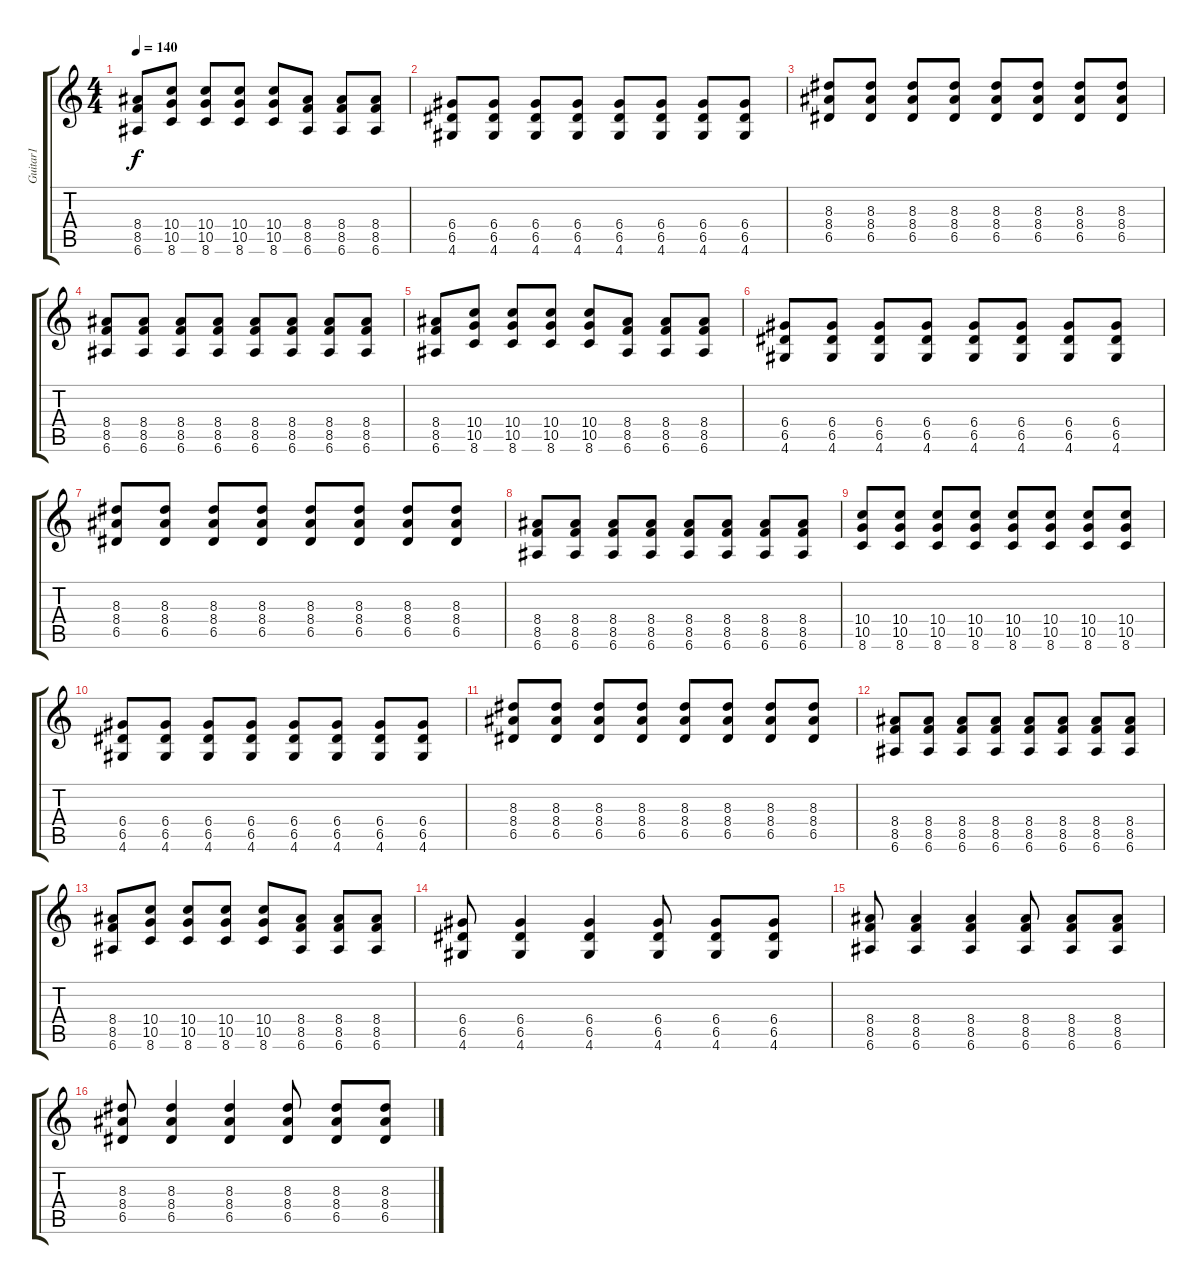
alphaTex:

\track ("Guitar1" "Guitar1") {instrument overdrivenguitar}
\staff {score tabs}
\tuning (E4 B3 G3 D3 A2 E2) {hide}
\ts (4 4)
\tempo 140
\clef g2
\ks c
(8.4 8.5 6.6).8{dy f instrument overdrivenguitar} (10.4 10.5 8.6).8 (10.4 10.5 8.6).8 (10.4 10.5 8.6).8 (10.4 10.5 8.6).8 (8.4 8.5 6.6).8 (8.4 8.5 6.6).8 (8.4 8.5 6.6).8 |
(6.4 6.5 4.6).8{instrument electricguitarmuted} (6.4 6.5 4.6).8 (6.4 6.5 4.6).8 (6.4 6.5 4.6).8 (6.4 6.5 4.6).8 (6.4 6.5 4.6).8 (6.4 6.5 4.6).8 (6.4 6.5 4.6).8 |
(8.3 8.4 6.5).8 (8.3 8.4 6.5).8 (8.3 8.4 6.5).8 (8.3 8.4 6.5).8 (8.3 8.4 6.5).8 (8.3 8.4 6.5).8 (8.3 8.4 6.5).8 (8.3 8.4 6.5).8 |
(8.4 8.5 6.6).8 (8.4 8.5 6.6).8 (8.4 8.5 6.6).8 (8.4 8.5 6.6).8 (8.4 8.5 6.6).8 (8.4 8.5 6.6).8 (8.4 8.5 6.6).8 (8.4 8.5 6.6).8 |
(8.4 8.5 6.6).8{instrument overdrivenguitar} (10.4 10.5 8.6).8 (10.4 10.5 8.6).8 (10.4 10.5 8.6).8 (10.4 10.5 8.6).8 (8.4 8.5 6.6).8 (8.4 8.5 6.6).8 (8.4 8.5 6.6).8 |
(6.4 6.5 4.6).8{instrument electricguitarmuted} (6.4 6.5 4.6).8 (6.4 6.5 4.6).8 (6.4 6.5 4.6).8 (6.4 6.5 4.6).8 (6.4 6.5 4.6).8 (6.4 6.5 4.6).8 (6.4 6.5 4.6).8 |
(8.3 8.4 6.5).8 (8.3 8.4 6.5).8 (8.3 8.4 6.5).8 (8.3 8.4 6.5).8 (8.3 8.4 6.5).8 (8.3 8.4 6.5).8 (8.3 8.4 6.5).8 (8.3 8.4 6.5).8 |
(8.4 8.5 6.6).8 (8.4 8.5 6.6).8 (8.4 8.5 6.6).8 (8.4 8.5 6.6).8 (8.4 8.5 6.6).8 (8.4 8.5 6.6).8 (8.4 8.5 6.6).8 (8.4 8.5 6.6).8 |
(10.4 10.5 8.6).8 (10.4 10.5 8.6).8 (10.4 10.5 8.6).8 (10.4 10.5 8.6).8 (10.4 10.5 8.6).8 (10.4 10.5 8.6).8 (10.4 10.5 8.6).8 (10.4 10.5 8.6).8 |
(6.4 6.5 4.6).8 (6.4 6.5 4.6).8 (6.4 6.5 4.6).8 (6.4 6.5 4.6).8 (6.4 6.5 4.6).8 (6.4 6.5 4.6).8 (6.4 6.5 4.6).8 (6.4 6.5 4.6).8 |
(8.3 8.4 6.5).8 (8.3 8.4 6.5).8 (8.3 8.4 6.5).8 (8.3 8.4 6.5).8 (8.3 8.4 6.5).8 (8.3 8.4 6.5).8 (8.3 8.4 6.5).8 (8.3 8.4 6.5).8 |
(8.4 8.5 6.6).8 (8.4 8.5 6.6).8 (8.4 8.5 6.6).8 (8.4 8.5 6.6).8 (8.4 8.5 6.6).8 (8.4 8.5 6.6).8 (8.4 8.5 6.6).8 (8.4 8.5 6.6).8 |
(8.4 8.5 6.6).8{instrument overdrivenguitar} (10.4 10.5 8.6).8 (10.4 10.5 8.6).8 (10.4 10.5 8.6).8 (10.4 10.5 8.6).8 (8.4 8.5 6.6).8 (8.4 8.5 6.6).8 (8.4 8.5 6.6).8 |
(6.4 6.5 4.6).8 (6.4 6.5 4.6).4 (6.4 6.5 4.6).4 (6.4 6.5 4.6).8 (6.4 6.5 4.6).8 (6.4 6.5 4.6).8 |
(8.4 8.5 6.6).8 (8.4 8.5 6.6).4 (8.4 8.5 6.6).4 (8.4 8.5 6.6).8 (8.4 8.5 6.6).8 (8.4 8.5 6.6).8 |
(8.3 8.4 6.5).8 (8.3 8.4 6.5).4 (8.3 8.4 6.5).4 (8.3 8.4 6.5).8 (8.3 8.4 6.5).8 (8.3 8.4 6.5).8
